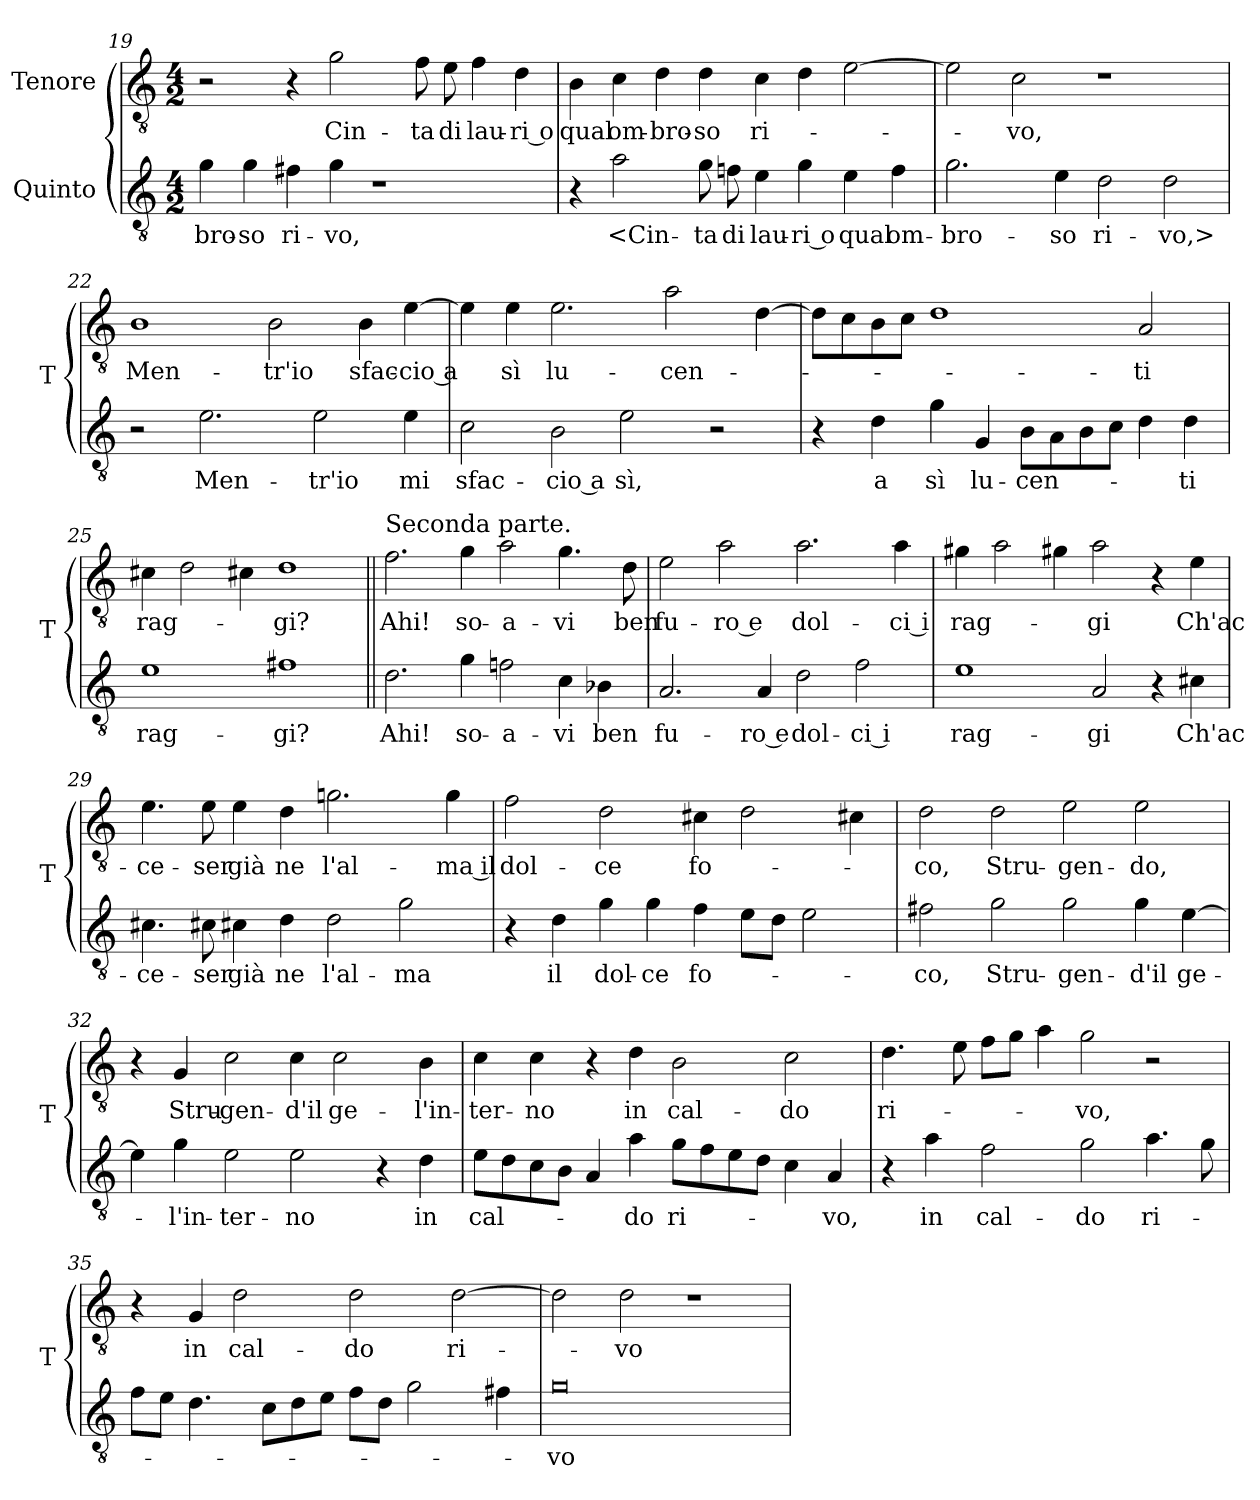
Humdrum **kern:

**kern	**text	**kern	**text
*part2	*part2	*part1	*part1
*staff2	*staff2	*staff1	*staff1
*I"Quinto	*	*I"Tenore	*
*	*	*I'T	*
*clefGv2	*	*clefGv2	*
*k[]	*	*k[]	*
*M4/2	*	*M4/2	*
=19	=19	=19	=19
4g	-bro-	2r	.
4g	-so	.	.
4f#X	ri-	4r	.
4g	-vo,	2g	Cin-
1r	.	.	.
.	.	8f	-ta
.	.	8e	di
.	.	4f	lau-
.	.	4d	-ri o
=20	=20	=20	=20
4r	.	4B	qual
2a	<Cin-	4c	om-
.	.	4d	-bro-
8g	-ta	4d	-so
8fn	di	.	.
4e	lau-	4c	ri-
4g	-ri o	4d	.
4e	qual	[2e	.
4f	om-	.	.
=21	=21	=21	=21
2.g	-bro-	2e]	.
.	.	2c	-vo,
4e	-so	.	.
2d	ri-	1r	.
2d	-vo,>	.	.
=22	=22	=22	=22
2r	.	1B	Men-
2.e	Men-	.	.
.	.	2B	-tr'io
2e	-tr'io	.	.
.	.	4B	sfac-
4e	mi	[4e	-cio a
=23	=23	=23	=23
2c	sfac-	4e]	.
.	.	4e	sì
2B	-cio a	2.e	lu-
2e	sì,	.	.
.	.	2a	-cen-
2r	.	.	.
.	.	[4d	.
=24	=24	=24	=24
4r	.	8dL]	.
.	.	8c	.
4d	a	8B	.
.	.	8cJ	.
4g	sì	1d	.
4G	lu-	.	.
8BL	-cen-	.	.
8A	.	.	.
8B	.	.	.
8cJ	.	.	.
4d	.	2A	-ti
4d	-ti	.	.
=25	=25	=25	=25
1e	rag-	4c#X	rag-
.	.	2d	.
.	.	4c#X	.
1f#X	-gi?	1d	-gi?
=26||	=26||	=26||	=26||
!	!	!LO:TX:a:t=Seconda parte.	!
2.d	Ahi!	2.f	Ahi!
4g	so-	4g	so-
2fn	-a-	2a	-a-
4c	-vi	4.g	-vi
4B-X	ben	.	.
.	.	8d	ben
=27	=27	=27	=27
2.A	fu-	2e	fu-
.	.	2a	-ro e
4A	-ro e	.	.
2d	dol-	2.a	dol-
2f	-ci i	.	.
.	.	4a	-ci i
=28	=28	=28	=28
1e	rag-	4g#X	rag-
.	.	2a	.
.	.	4g#X	.
2A	-gi	2a	-gi
4r	.	4r	.
4c#X	Ch'ac-	4e	Ch'ac-
=29	=29	=29	=29
4.c#X	-ce-	4.e	-ce-
8c#X	-ser	8e	-ser
4c#X	già	4e	già
4d	ne	4d	ne
2d	l'al-	2.gn	l'al-
2g	-ma	.	.
.	.	4g	-ma il
=30	=30	=30	=30
4r	.	2f	dol-
4d	il	.	.
4g	dol-	2d	-ce
4g	-ce	.	.
4f	fo-	4c#X	fo-
8eL	.	2d	.
8dJ	.	.	.
2e	.	.	.
.	.	4c#X	.
=31	=31	=31	=31
2f#X	-co,	2d	-co,
2g	Stru-	2d	Stru-
2g	-gen-	2e	-gen-
4g	-d'il	2e	-do,
[4e	ge-	.	.
=32	=32	=32	=32
4e]	.	4r	.
4g	-l'in-	4G	Stru-
2e	-ter-	2c	-gen-
2e	-no	4c	-d'il
.	.	2c	ge-
4r	.	.	.
4d	in	4B	-l'in-
=33	=33	=33	=33
8eL	cal-	4c	-ter-
8d	.	.	.
8c	.	4c	-no
8BJ	.	.	.
4A	.	4r	.
4a	-do	4d	in
8gL	ri-	2B	cal-
8f	.	.	.
8e	.	.	.
8dJ	.	.	.
4c	.	2c	-do
4A	-vo,	.	.
=34	=34	=34	=34
4r	.	4.d	ri-
4a	in	.	.
.	.	8e	.
2f	cal-	8fL	.
.	.	8gJ	.
.	.	4a	.
2g	-do	2g	-vo,
4.a	ri-	2r	.
8g	.	.	.
=35	=35	=35	=35
8fL	.	4r	.
8eJ	.	.	.
4.d	.	4G	in
.	.	2d	cal-
8cL	.	.	.
8d	.	.	.
8eJ	.	.	.
8fL	.	2d	-do
8dJ	.	.	.
2g	.	.	.
.	.	[2d	ri-
4f#X	.	.	.
=36	=36	=36	=36
0g	-vo	2d]	.
.	.	2d	-vo
.	.	1r	.
=	=	=	=
*-	*-	*-	*-
